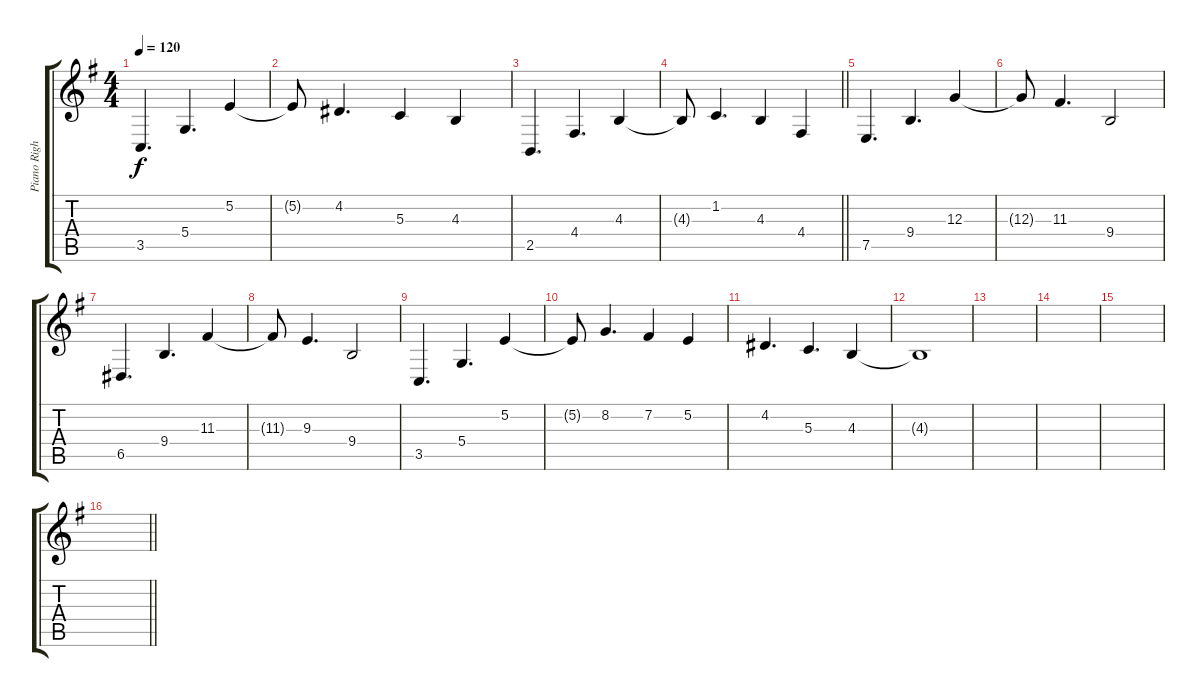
\track ("Piano Right Standard" "Piano Righ") {instrument acousticgrandpiano}
\staff {score tabs}
\tuning (E4 B3 G3 D3 A2 E2) {hide}
\ts (4 4)
\tempo 120
\clef g2
\ks eminor
3.5.4{d dy f} 5.4.4{d} 5.2.4 |
5.2{t}.8 4.2.4{d} 5.3.4 4.3.4 |
2.5.4{d} 4.4.4{d} 4.3.4 |
\barLineRight lightlight
4.3{t}.8 1.2.4{d} 4.3.4 4.4.4 |
7.5.4{d} 9.4.4{d} 12.3.4 |
12.3{t}.8 11.3.4{d} 9.4.2 |
6.5.4{d} 9.4.4{d} 11.3.4 |
11.3{t}.8 9.3.4{d} 9.4.2 |
3.5.4{d} 5.4.4{d} 5.2.4 |
5.2{t}.8 8.2.4{d} 7.2.4 5.2.4 |
4.2.4{d} 5.3.4{d} 4.3.4 |
4.3{t}.1 |
|
|
|
\barLineRight lightlight
